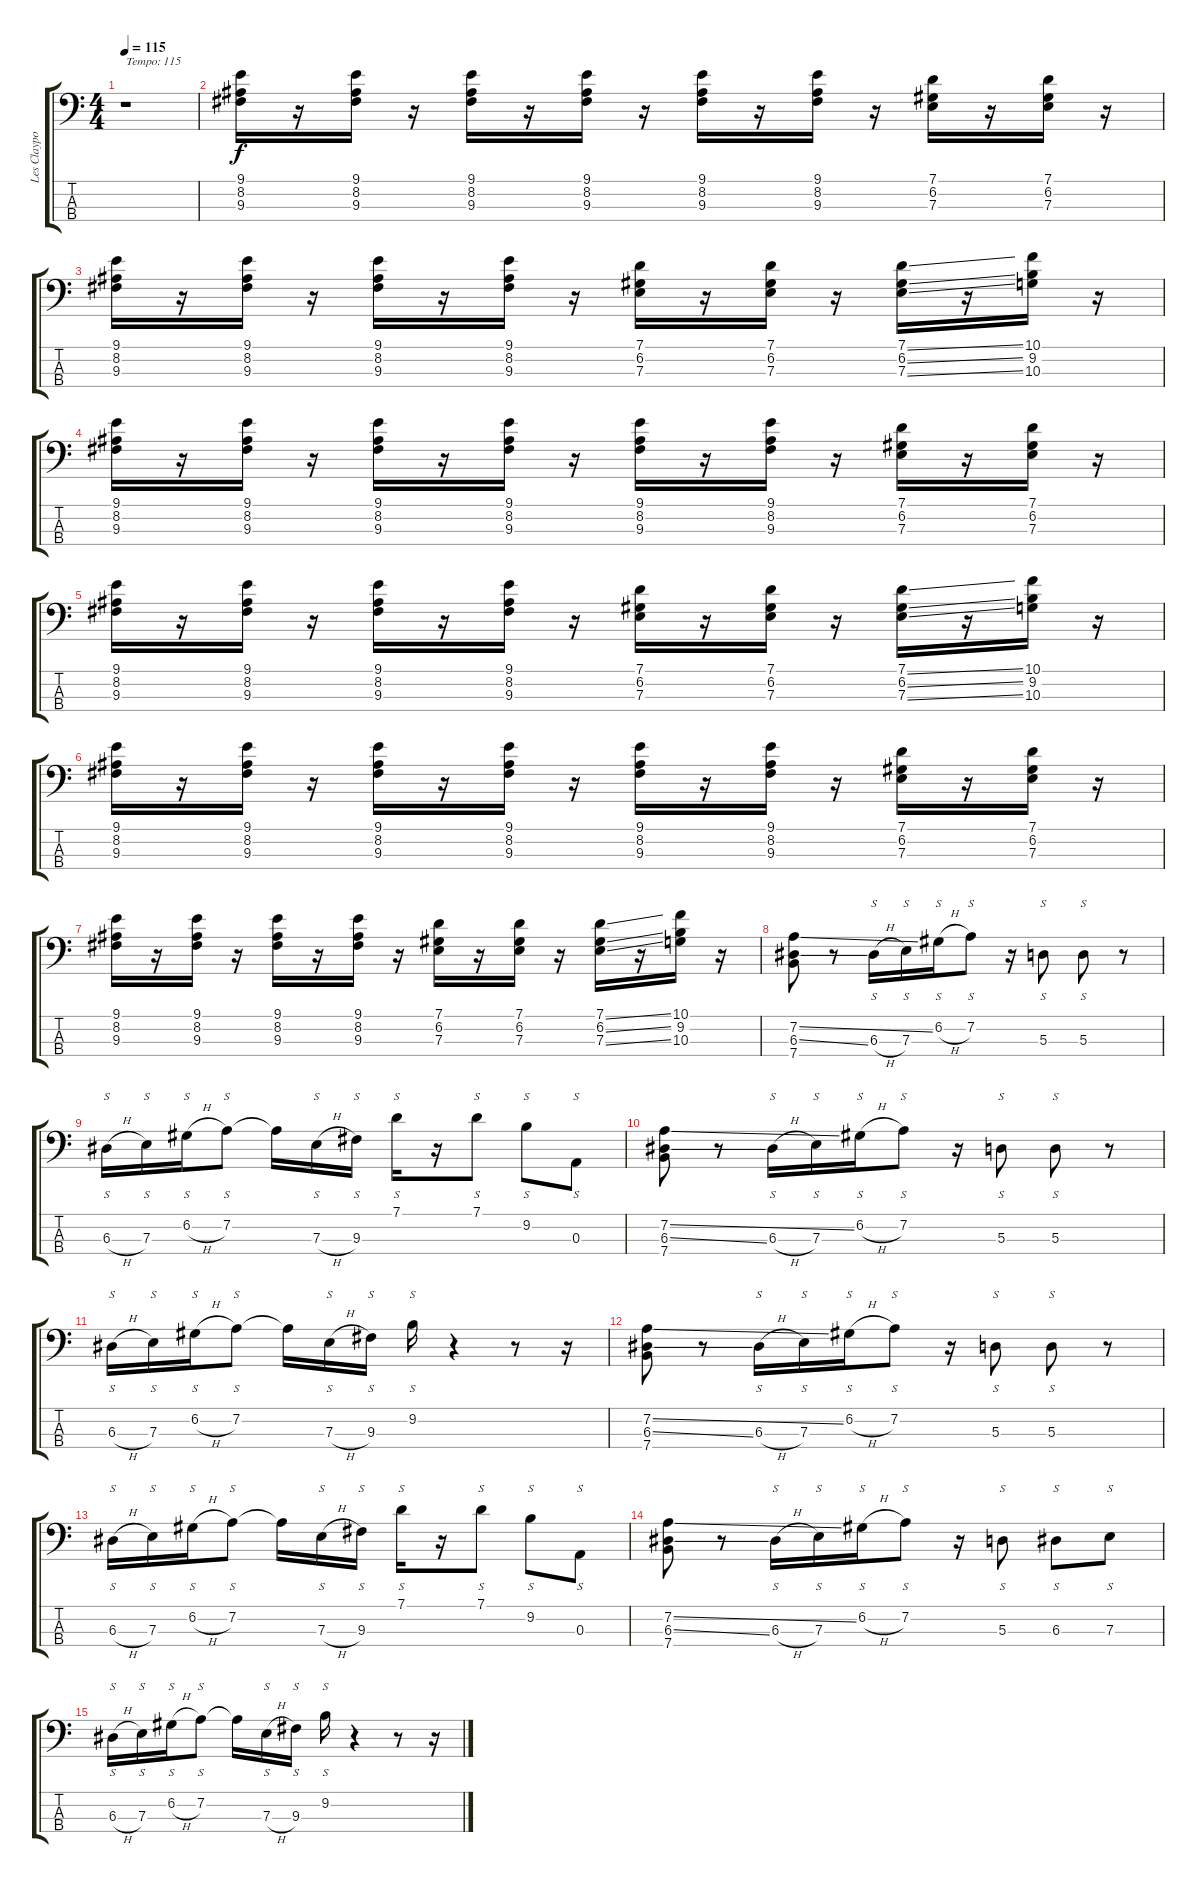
\track ("Les Claypool - Bass" "Les Claypo") {instrument slapbass1}
\staff {score tabs}
\tuning (G2 D2 A1 E1) {hide}
\ts (4 4)
\tempo 115
\clef f4
\ks c
r.1{txt "Tempo: 115" dy f instrument slapbass1} |
(9.1 8.2 9.3).16 r.16 (9.1 8.2 9.3).16 r.16 (9.1 8.2 9.3).16 r.16 (9.1 8.2 9.3).16 r.16 (9.1 8.2 9.3).16 r.16 (9.1 8.2 9.3).16 r.16 (7.1 6.2 7.3).16 r.16 (7.1 6.2 7.3).16 r.16 |
(9.1 8.2 9.3).16 r.16 (9.1 8.2 9.3).16 r.16 (9.1 8.2 9.3).16 r.16 (9.1 8.2 9.3).16 r.16 (7.1 6.2 7.3).16 r.16 (7.1 6.2 7.3).16 r.16 (7.1{ss} 6.2{ss} 7.3{ss}).16 r.16 (10.1 9.2 10.3).16 r.16 |
(9.1 8.2 9.3).16 r.16 (9.1 8.2 9.3).16 r.16 (9.1 8.2 9.3).16 r.16 (9.1 8.2 9.3).16 r.16 (9.1 8.2 9.3).16 r.16 (9.1 8.2 9.3).16 r.16 (7.1 6.2 7.3).16 r.16 (7.1 6.2 7.3).16 r.16 |
(9.1 8.2 9.3).16 r.16 (9.1 8.2 9.3).16 r.16 (9.1 8.2 9.3).16 r.16 (9.1 8.2 9.3).16 r.16 (7.1 6.2 7.3).16 r.16 (7.1 6.2 7.3).16 r.16 (7.1{ss} 6.2{ss} 7.3{ss}).16 r.16 (10.1 9.2 10.3).16 r.16 |
(9.1 8.2 9.3).16 r.16 (9.1 8.2 9.3).16 r.16 (9.1 8.2 9.3).16 r.16 (9.1 8.2 9.3).16 r.16 (9.1 8.2 9.3).16 r.16 (9.1 8.2 9.3).16 r.16 (7.1 6.2 7.3).16 r.16 (7.1 6.2 7.3).16 r.16 |
(9.1 8.2 9.3).16 r.16 (9.1 8.2 9.3).16 r.16 (9.1 8.2 9.3).16 r.16 (9.1 8.2 9.3).16 r.16 (7.1 6.2 7.3).16 r.16 (7.1 6.2 7.3).16 r.16 (7.1{ss} 6.2{ss} 7.3{ss}).16 r.16 (10.1 9.2 10.3).16 r.16 |
(7.2{ss} 6.3{ss} 7.4).8 r.8 6.3{h}.16{s} 7.3.16{s} 6.2{h}.16{s} 7.2.8{s} r.16 5.3.8{s} 5.3.8{s} r.8 |
6.3{h}.16{s} 7.3.16{s} 6.2{h}.16{s} 7.2.8{s} 7.2{t}.16 7.3{h}.16{s} 9.3.16{s} 7.1.16{s} r.16 7.1.8{s} 9.2.8{s} 0.3.8{s} |
(7.2{ss} 6.3{ss} 7.4).8 r.8 6.3{h}.16{s} 7.3.16{s} 6.2{h}.16{s} 7.2.8{s} r.16 5.3.8{s} 5.3.8{s} r.8 |
6.3{h}.16{s} 7.3.16{s} 6.2{h}.16{s} 7.2.8{s} 7.2{t}.16 7.3{h}.16{s} 9.3.16{s} 9.2.16{s} r.4 r.8 r.16 |
(7.2{ss} 6.3{ss} 7.4).8 r.8 6.3{h}.16{s} 7.3.16{s} 6.2{h}.16{s} 7.2.8{s} r.16 5.3.8{s} 5.3.8{s} r.8 |
6.3{h}.16{s} 7.3.16{s} 6.2{h}.16{s} 7.2.8{s} 7.2{t}.16 7.3{h}.16{s} 9.3.16{s} 7.1.16{s} r.16 7.1.8{s} 9.2.8{s} 0.3.8{s} |
(7.2{ss} 6.3{ss} 7.4).8 r.8 6.3{h}.16{s} 7.3.16{s} 6.2{h}.16{s} 7.2.8{s} r.16 5.3.8{s} 6.3.8{s} 7.3.8{s} |
6.3{h}.16{s} 7.3.16{s} 6.2{h}.16{s} 7.2.8{s} 7.2{t}.16 7.3{h}.16{s} 9.3.16{s} 9.2.16{s} r.4 r.8 r.16
